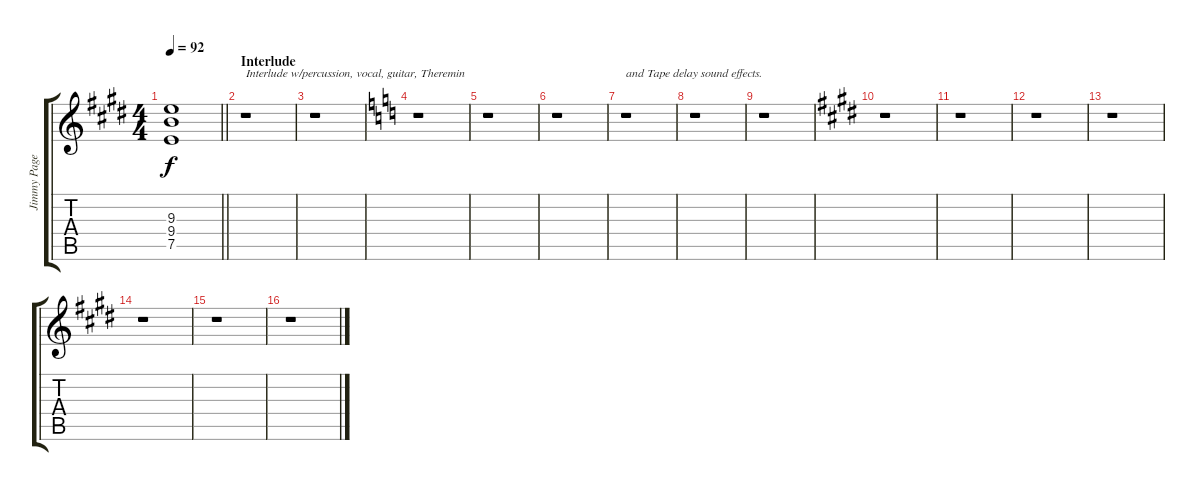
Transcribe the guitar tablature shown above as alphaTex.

\track ("Jimmy Page Guitar 1 (w/dist) " "Jimmy Page") {instrument distortionguitar}
\staff {score tabs}
\tuning (E4 B3 G3 D3 A2 E2) {hide}
\ts (4 4)
\tempo 92
\clef g2
\barLineRight lightlight
\ks e
(9.3{t} 9.4{t} 7.5{t}).1{dy f} |
\section ("" "Interlude")
r.1{txt "Interlude w/percussion, vocal, guitar, Theremin "} |
r.1 |
\ks c
r.1 |
r.1 |
r.1 |
r.1{txt "and Tape delay sound effects."} |
r.1 |
r.1 |
\ks e
r.1 |
r.1 |
r.1 |
r.1 |
r.1 |
r.1 |
r.1
